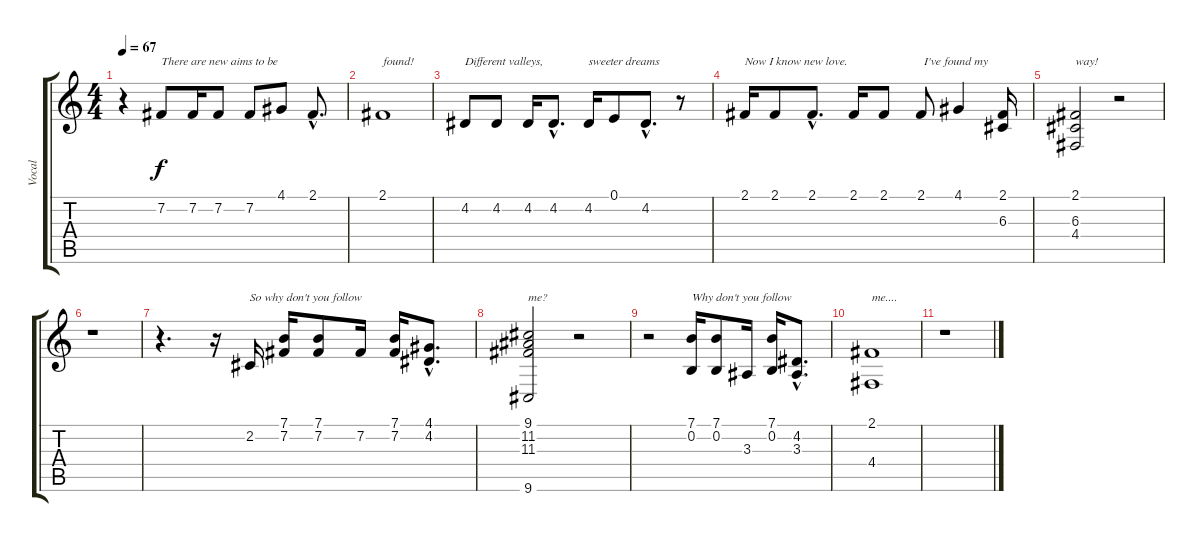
\track ("Vocal" "Vocal") {instrument synthvoice}
\staff {score tabs}
\tuning (E4 B3 G3 D3 A2 E2) {hide}
\ts (4 4)
\tempo 67
\clef g2
\ks c
r.4{dy f} 7.2.8{txt "There are new aims to be"} 7.2.16 7.2.8 7.2.8 4.1.8 2.1{hac}.8{d} |
2.1.1{txt "found!"} |
4.2.8{txt "Different valleys,"} 4.2.8 4.2.16 4.2{hac}.8{d} 4.2.16{txt "sweeter dreams "} 0.1.8 4.2{hac}.8{d} r.8 |
2.1.16{txt "Now I know new love."} 2.1.8 2.1{hac}.8{d} 2.1.16 2.1.8 2.1.8{txt " I've found my"} 4.1.4 (2.1 6.3).16 |
(2.1 6.3 4.4).2{txt "way!"} r.2 |
r.1 |
r.4{d} r.16 2.2.16{txt "So why don't you follow"} (7.1 7.2).16 (7.1 7.2).8 7.2.16 (7.1 7.2).16 (4.1{hac} 4.2{hac}).8{d} |
(9.1 11.2 11.3 9.6).2{txt "me?"} r.2 |
r.2 (7.1 0.2).16{txt "Why don't you follow"} (7.1 0.2).8 3.3.16 (7.1 0.2).16 (4.2{hac} 3.3{hac}).8{d} |
(2.1 4.4).1{txt "me...."} |
r.1
